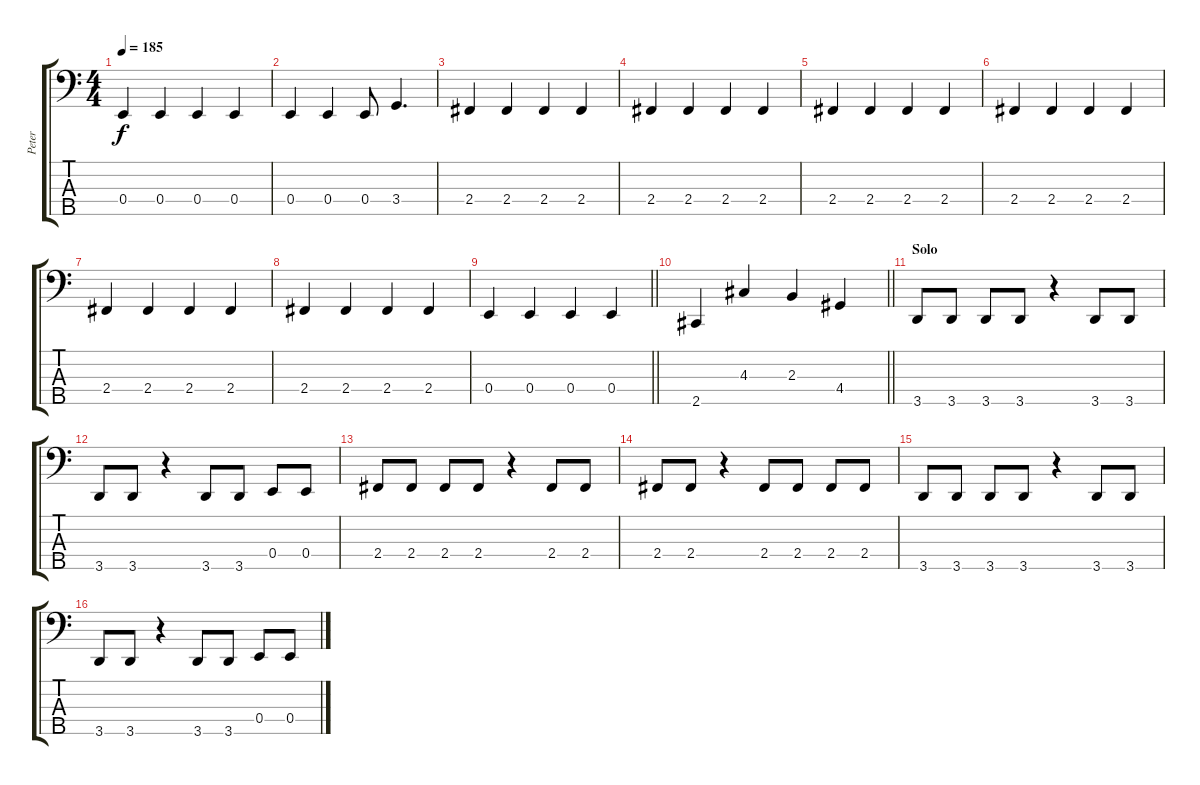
\track ("Peter" "Peter") {instrument electricbassfinger}
\staff {score tabs}
\tuning (G2 D2 A1 E1 B0) {hide}
\ts (4 4)
\tempo 185
\clef f4
\ks c
0.4.4{dy f} 0.4.4 0.4.4 0.4.4 |
0.4.4 0.4.4 0.4.8 3.4.4{d} |
2.4.4 2.4.4 2.4.4 2.4.4 |
2.4.4 2.4.4 2.4.4 2.4.4 |
2.4.4 2.4.4 2.4.4 2.4.4 |
2.4.4 2.4.4 2.4.4 2.4.4 |
2.4.4 2.4.4 2.4.4 2.4.4 |
2.4.4 2.4.4 2.4.4 2.4.4 |
\barLineRight lightlight
0.4.4 0.4.4 0.4.4 0.4.4 |
\barLineRight lightlight
2.5.4 4.3.4 2.3.4 4.4.4 |
\section ("" "Solo")
3.5.8 3.5.8 3.5.8 3.5.8 r.4 3.5.8 3.5.8 |
3.5.8 3.5.8 r.4 3.5.8 3.5.8 0.4.8 0.4.8 |
2.4.8 2.4.8 2.4.8 2.4.8 r.4 2.4.8 2.4.8 |
2.4.8 2.4.8 r.4 2.4.8 2.4.8 2.4.8 2.4.8 |
3.5.8 3.5.8 3.5.8 3.5.8 r.4 3.5.8 3.5.8 |
3.5.8 3.5.8 r.4 3.5.8 3.5.8 0.4.8 0.4.8
